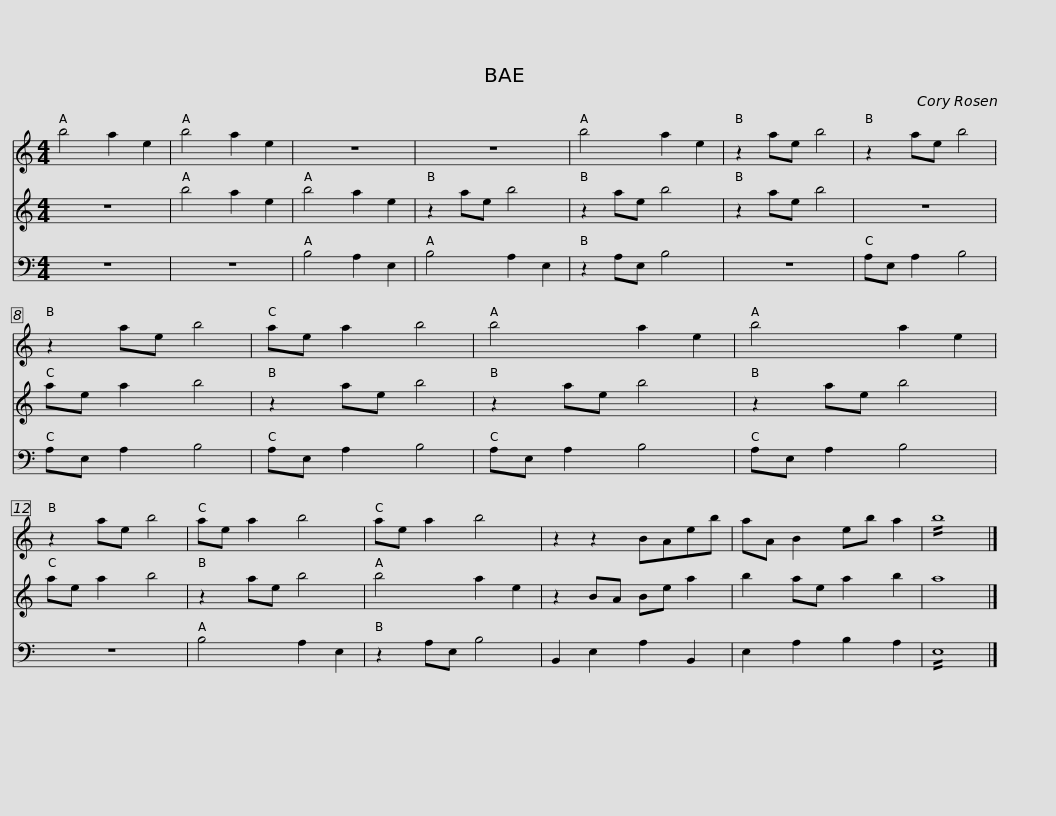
X:1
%%score 1 2 3
L:1/8
M:4/4
I:linebreak $
K:C
V:1 treble transpose=24
V:2 treble
V:3 bass
V:1
 b4 a2 e2 | b4 a2 e2 | z8 | z8 | b4 a2 e2 | %5
 z2 ae b4 |$ z2 ae b4 | z2 ae b4 | ae a2 b4 | b4 a2 e2 | %10
 b4 a2 e2 | z2 ae b4 |$ ae a2 b4 | ae a2 b4 | z2 z2 BAeb | %15
 aA B2 eb a2 | !//!b8 |] %17
V:2
 z8 | b4 a2 e2 | b4 a2 e2 | z2 ae b4 | z2 ae b4 | %5
 z2 ae b4 |$ z8 | ae a2 b4 | z2 ae b4 | z2 ae b4 | %10
 z2 ae b4 | ae a2 b4 |$ z2 ae b4 | b4 a2 e2 | z2 BA Be a2 | %15
 b2 ae a2 b2 | a8 |] %17
V:3
 z8 | z8 | B,4 A,2 E,2 | B,4 A,2 E,2 | z2 A,E, B,4 | %5
 z8 |$ A,E, A,2 B,4 | A,E, A,2 B,4 | A,E, A,2 B,4 | A,E, A,2 B,4 | %10
 A,E, A,2 B,4 | z8 |$ B,4 A,2 E,2 | z2 A,E, B,4 | B,,2 E,2 A,2 B,,2 | %15
 E,2 A,2 B,2 A,2 | !//!E,8 |] %17
